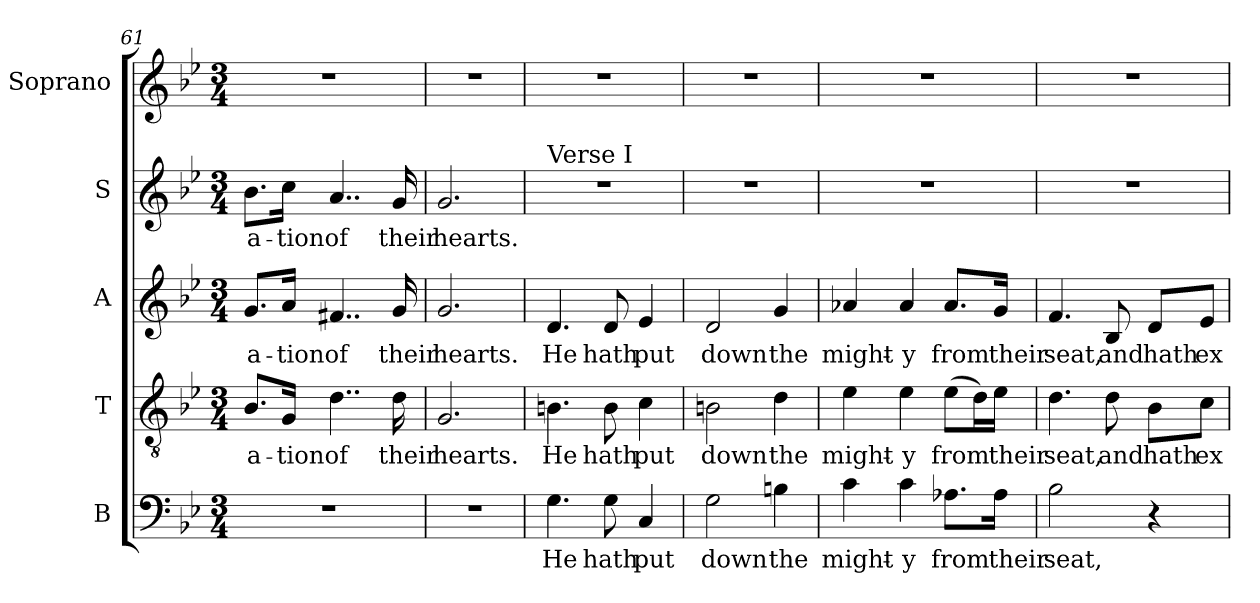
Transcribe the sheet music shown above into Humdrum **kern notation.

**kern	**text	**kern	**text	**kern	**text	**kern	**text	**kern
*part5	*part5	*part4	*part4	*part3	*part3	*part2	*part2	*part1
*staff5	*staff5	*staff4	*staff4	*staff3	*staff3	*staff2	*staff2	*staff1
*I"B	*	*I"T	*	*I"A	*	*I"S	*	*I"Soprano
*I'B.	*	*I'T.	*	*I'A.	*	*I'S.	*	*I'S.
*clefF4	*	*clefGv2	*	*clefG2	*	*clefG2	*	*clefG2
*	*	*ITrd7c12	*	*	*	*	*	*
*k[b-e-]	*	*k[b-e-]	*	*k[b-e-]	*	*k[b-e-]	*	*k[b-e-]
*B-:	*	*B-:	*	*B-:	*	*B-:	*	*B-:
*M3/4	*	*M3/4	*	*M3/4	*	*M3/4	*	*M3/4
=61	=61	=61	=61	=61	=61	=61	=61	=61
!LO:N:vis=1	!	!	!	!	!	!	!	!
!	!	!	!LO:LY:b:color=#000000	!	!	!	!	!
!	!	!	!	!	!LO:LY:b:color=#000000	!	!	!
!	!	!	!	!	!	!	!LO:LY:b:color=#000000	!LO:N:vis=1
2.r	.	8.BB-i/L	-a-	8.gi/L	-a-	8.b-i\L	-a-	2.r
!	!	!	!LO:LY:b:color=#000000	!	!	!	!	!
!	!	!	!	!	!LO:LY:b:color=#000000	!	!	!
!	!	!	!	!	!	!	!LO:LY:b:color=#000000	!
.	.	16GGi/Jk	-tion	16ai/Jk	-tion	16cci\Jk	-tion	.
!	!	!	!LO:LY:b:color=#000000	!	!	!	!	!
!	!	!	!	!	!LO:LY:b:color=#000000	!	!	!
!	!	!	!	!	!	!	!LO:LY:b:color=#000000	!
.	.	4..Di\	of	4..f#Xi/	of	4..ai/	of	.
!	!	!	!LO:LY:b:color=#000000	!	!	!	!	!
!	!	!	!	!	!LO:LY:b:color=#000000	!	!	!
!	!	!	!	!	!	!	!LO:LY:b:color=#000000	!
.	.	16Di\	their	16gi/	their	16gi/	their	.
!!LO:LB:g=z
=62	=62	=62	=62	=62	=62	=62	=62	=62
!LO:N:vis=1	!	!	!	!	!	!	!	!
!	!	!	!LO:LY:b:color=#000000	!	!	!	!	!
!	!	!	!	!	!LO:LY:b:color=#000000	!	!	!
!	!	!	!	!	!	!	!LO:LY:b:color=#000000	!LO:N:vis=1
2.r	.	2.GGi/	hearts.	2.gi/	hearts.	2.gi/	hearts.	2.r
=63	=63	=63	=63	=63	=63	=63	=63	=63
!	!LO:LY:b:color=#000000	!	!	!	!	!	!	!
!	!	!	!LO:LY:b:color=#000000	!	!	!	!	!
!	!	!	!	!	!	!LO:TX:a:t=Verse I	!	!
!	!	!	!	!	!LO:LY:b:color=#000000	!LO:N:vis=1	!	!LO:N:vis=1
4.Gi\	He	4.BBni\	He	4.di/	He	2.r	.	2.r
!	!LO:LY:b:color=#000000	!	!	!	!	!	!	!
!	!	!	!LO:LY:b:color=#000000	!	!	!	!	!
!	!	!	!	!	!LO:LY:b:color=#000000	!	!	!
8Gi\	hath	8BBi\	hath	8di/	hath	.	.	.
!	!LO:LY:b:color=#000000	!	!	!	!	!	!	!
!	!	!	!LO:LY:b:color=#000000	!	!	!	!	!
!	!	!	!	!	!LO:LY:b:color=#000000	!	!	!
4Ci/	put	4Ci\	put	4e-i/	put	.	.	.
=64	=64	=64	=64	=64	=64	=64	=64	=64
!	!LO:LY:b:color=#000000	!	!	!	!	!	!	!
!	!	!	!LO:LY:b:color=#000000	!	!	!	!	!
!	!	!	!	!	!LO:LY:b:color=#000000	!LO:N:vis=1	!	!LO:N:vis=1
2Gi\	down	2BBni\	down	2di/	down	2.r	.	2.r
!	!LO:LY:b:color=#000000	!	!	!	!	!	!	!
!	!	!	!LO:LY:b:color=#000000	!	!	!	!	!
!	!	!	!	!	!LO:LY:b:color=#000000	!	!	!
4Bni\	the	4Di\	the	4gi/	the	.	.	.
=65	=65	=65	=65	=65	=65	=65	=65	=65
!	!LO:LY:b:color=#000000	!	!	!	!	!	!	!
!	!	!	!LO:LY:b:color=#000000	!	!	!	!	!
!	!	!	!	!	!LO:LY:b:color=#000000	!LO:N:vis=1	!	!LO:N:vis=1
4ci\	might-	4E-i\	might-	4a-Xi/	might-	2.r	.	2.r
!	!LO:LY:b:color=#000000	!	!	!	!	!	!	!
!	!	!	!LO:LY:b:color=#000000	!	!	!	!	!
!	!	!	!	!	!LO:LY:b:color=#000000	!	!	!
4ci\	-y	4E-i\	-y	4a-i/	-y	.	.	.
!	!LO:LY:b:color=#000000	!	!	!	!	!	!	!
!	!	!	!LO:LY:b:color=#000000	!	!	!	!	!
!	!	!	!	!	!LO:LY:b:color=#000000	!	!	!
8.A-Xi\L	from	(8E-i\L	from	8.a-i/L	from	.	.	.
.	.	16Di\L)	.	.	.	.	.	.
!	!LO:LY:b:color=#000000	!	!	!	!	!	!	!
!	!	!	!LO:LY:b:color=#000000	!	!	!	!	!
!	!	!	!	!	!LO:LY:b:color=#000000	!	!	!
16A-i\Jk	their	16E-i\JJ	their	16gi/Jk	their	.	.	.
=66	=66	=66	=66	=66	=66	=66	=66	=66
!	!LO:LY:b:color=#000000	!	!	!	!	!	!	!
!	!	!	!LO:LY:b:color=#000000	!	!	!	!	!
!	!	!	!	!	!LO:LY:b:color=#000000	!LO:N:vis=1	!	!LO:N:vis=1
2B-i\	seat,	4.Di\	seat,	4.fi/	seat,	2.r	.	2.r
!	!	!	!LO:LY:b:color=#000000	!	!	!	!	!
!	!	!	!	!	!LO:LY:b:color=#000000	!	!	!
.	.	8Di\	and	8B-i/	and	.	.	.
!	!	!	!LO:LY:b:color=#000000	!	!	!	!	!
!	!	!	!	!	!LO:LY:b:color=#000000	!	!	!
4r	.	8BB-i\L	hath	8di/L	hath	.	.	.
!	!	!	!LO:LY:b:color=#000000	!	!	!	!	!
!	!	!	!	!	!LO:LY:b:color=#000000	!	!	!
.	.	8Ci\J	ex-	8e-i/J	ex-	.	.	.
=	=	=	=	=	=	=	=	=
*-	*-	*-	*-	*-	*-	*-	*-	*-
